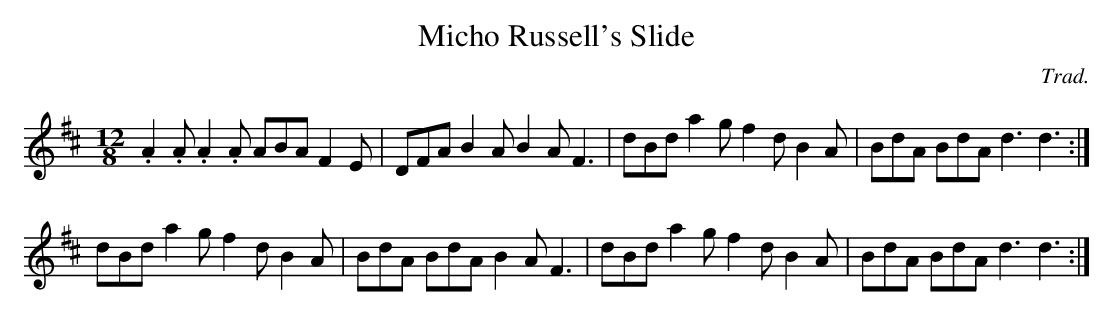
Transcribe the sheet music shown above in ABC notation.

X:1
T:Micho Russell's Slide
C:Trad.
M:12/8
L:1/8
K:D
.A2.A .A2.A ABA F2E|DFA B2A B2A F3|dBd a2g f2d B2A|BdA BdA d3 d3:|
dBd a2g f2d B2A|BdA BdA B2A F3|dBd a2g f2d B2A|BdA BdA d3 d3:|
